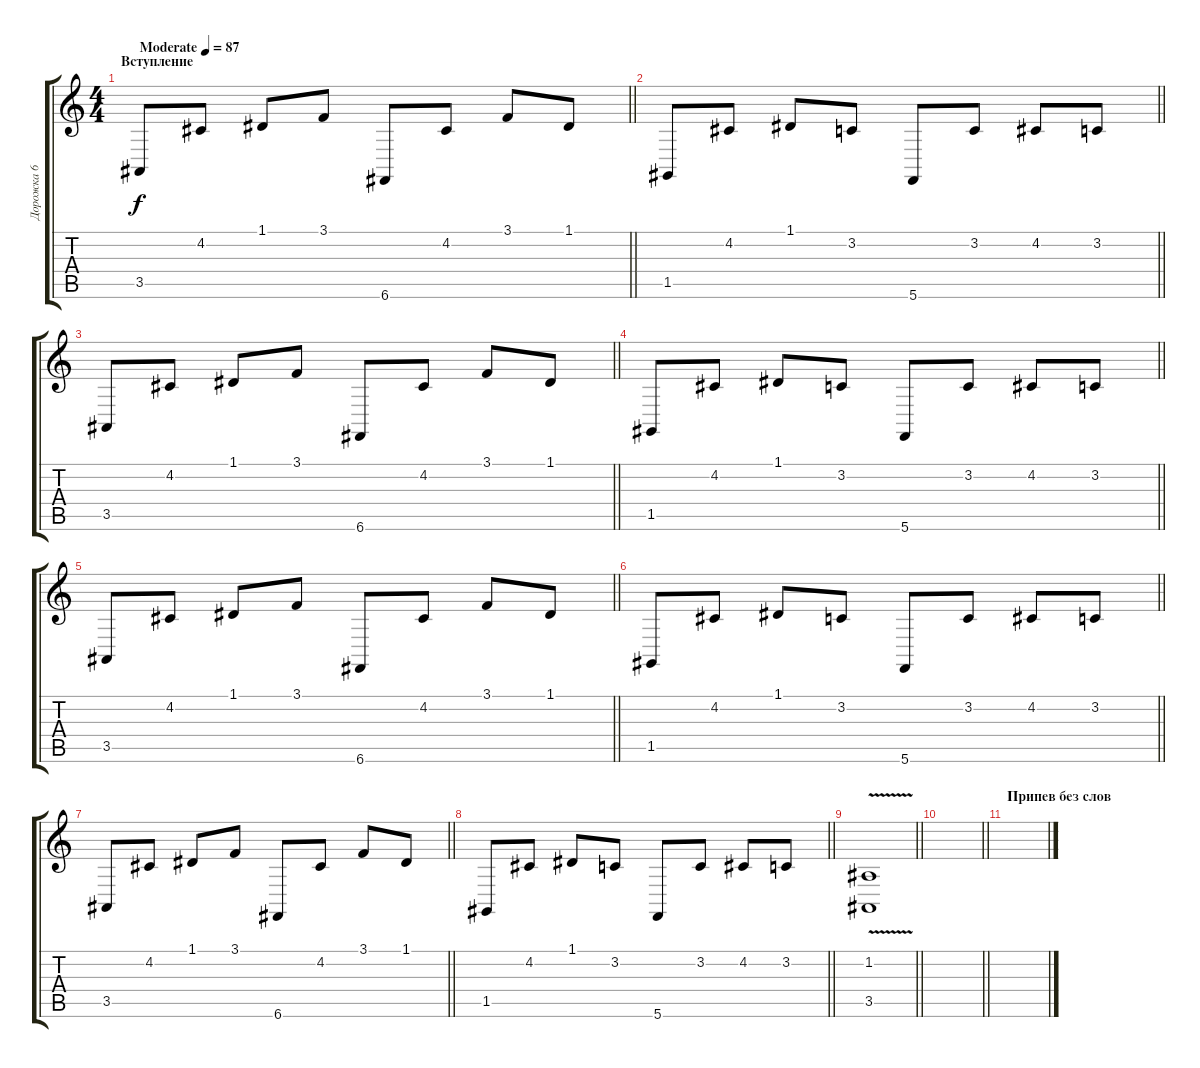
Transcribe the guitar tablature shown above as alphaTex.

\track ("Дорожка 6" "Дорожка 6") {instrument sitar}
\staff {score tabs}
\tuning (D4 A3 F3 C3 G2 C2) {hide}
\ts (4 4)
\section ("" "Вступление")
\tempo (87 "Moderate")
\clef g2
\barLineRight lightlight
\ks c
3.5.8{dy f instrument sitar} 4.2.8 1.1.8 3.1.8 6.6.8 4.2.8 3.1.8 1.1.8 |
\barLineRight lightlight
1.5.8 4.2.8 1.1.8 3.2.8 5.6.8 3.2.8 4.2.8 3.2.8 |
\barLineRight lightlight
3.5.8 4.2.8 1.1.8 3.1.8 6.6.8 4.2.8 3.1.8 1.1.8 |
\barLineRight lightlight
1.5.8 4.2.8 1.1.8 3.2.8 5.6.8 3.2.8 4.2.8 3.2.8 |
\barLineRight lightlight
3.5.8 4.2.8 1.1.8 3.1.8 6.6.8 4.2.8 3.1.8 1.1.8 |
\barLineRight lightlight
1.5.8 4.2.8 1.1.8 3.2.8 5.6.8 3.2.8 4.2.8 3.2.8 |
\barLineRight lightlight
3.5.8 4.2.8 1.1.8 3.1.8 6.6.8 4.2.8 3.1.8 1.1.8 |
\barLineRight lightlight
1.5.8 4.2.8 1.1.8 3.2.8 5.6.8 3.2.8 4.2.8 3.2.8 |
\barLineRight lightlight
(1.2{v} 3.5{v}).1 |
\barLineRight lightlight
|
\section ("" "Припев без слов")
